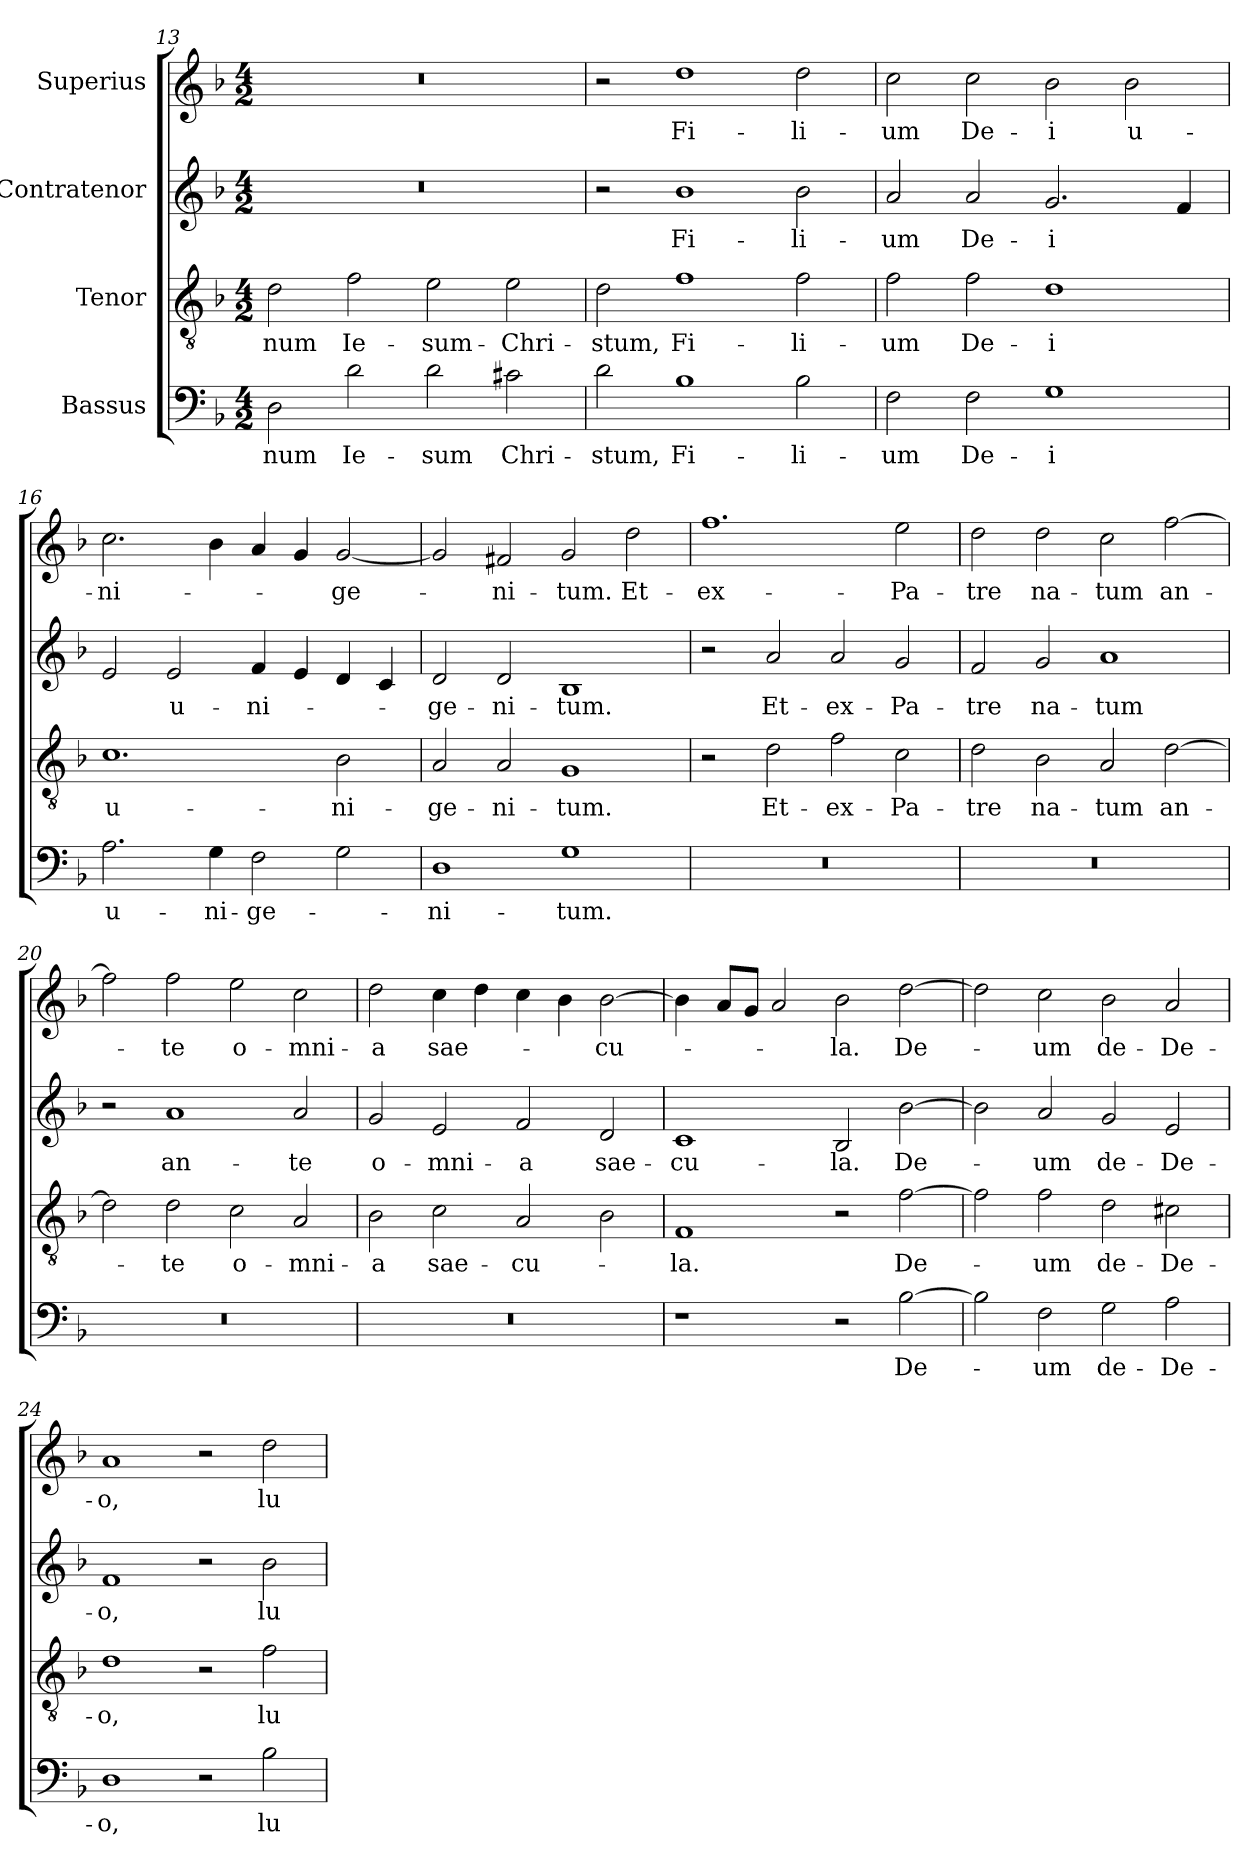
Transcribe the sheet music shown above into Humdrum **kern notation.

**kern	**text	**kern	**text	**kern	**text	**kern	**text
*part4	*part4	*part3	*part3	*part2	*part2	*part1	*part1
*staff4	*staff4	*staff3	*staff3	*staff2	*staff2	*staff1	*staff1
*I"Bassus	*	*I"Tenor	*	*I"Contratenor	*	*I"Superius	*
*clefF4	*	*clefGv2	*	*clefG2	*	*clefG2	*
*k[b-]	*	*k[b-]	*	*k[b-]	*	*k[b-]	*
*M4/2	*	*M4/2	*	*M4/2	*	*M4/2	*
=13	=13	=13	=13	=13	=13	=13	=13
2D\	-num	2d\	-num	0r	.	0r	.
2d\	Ie-	2f\	Ie-	.	.	.	.
2d\	-sum	2e\	sum-	.	.	.	.
2c#X\	Chri-	2e\	Chri-	.	.	.	.
=14	=14	=14	=14	=14	=14	=14	=14
2d\	-stum,	2d\	-stum,	2r	.	2r	.
1B-\	Fi-	1f\	Fi-	1b-\	Fi-	1dd\	Fi-
2B-\	-li-	2f\	-li-	2b-\	-li-	2dd\	-li-
=15	=15	=15	=15	=15	=15	=15	=15
2F\	-um	2f\	-um	2a/	-um	2cc\	-um
2F\	De-	2f\	De-	2a/	De-	2cc\	De-
1G\	-i	1d\	-i	2.g/	-i	2b-\	-i
.	.	.	.	.	.	2b-\	u-
.	.	.	.	4f/	.	.	.
=16	=16	=16	=16	=16	=16	=16	=16
2.A\	u-	1.c\	u-	2e/	.	2.cc\	-ni-
.	.	.	.	2e/	u-	.	.
4G\	-ni-	.	.	.	.	4b-\	.
2F\	-ge-	.	.	4f/	-ni-	4a/	.
.	.	.	.	4e/	.	4g/	.
2G\	.	2B-\	-ni-	4d/	.	[2g/	-ge-
.	.	.	.	4c/	.	.	.
=17	=17	=17	=17	=17	=17	=17	=17
1D\	-ni-	2A/	-ge-	2d/	-ge-	2g/]	.
.	.	2A/	-ni-	2d/	-ni-	2f#X/	-ni-
1G\	-tum.	1G/	-tum.	1B-/	-tum.	2g/	-tum.
.	.	.	.	.	.	2dd\	Et-
=18	=18	=18	=18	=18	=18	=18	=18
0r	.	2r	.	2r	.	1.ff\	ex-
.	.	2d\	Et-	2a/	Et-	.	.
.	.	2f\	ex-	2a/	ex-	.	.
.	.	2c\	Pa-	2g/	Pa-	2ee\	Pa-
=19	=19	=19	=19	=19	=19	=19	=19
0r	.	2d\	-tre	2f/	-tre	2dd\	-tre
.	.	2B-\	na-	2g/	na-	2dd\	na-
.	.	2A/	-tum	1a/	-tum	2cc\	-tum
.	.	[2d\	an-	.	.	[2ff\	an-
=20	=20	=20	=20	=20	=20	=20	=20
0r	.	2d\]	.	2r	.	2ff\]	.
.	.	2d\	-te	1a/	an-	2ff\	-te
.	.	2c\	o-	.	.	2ee\	o-
.	.	2A/	-mni-	2a/	-te	2cc\	-mni-
=21	=21	=21	=21	=21	=21	=21	=21
0r	.	2B-\	-a	2g/	o-	2dd\	-a
.	.	2c\	sae-	2e/	-mni-	4cc\	sae-
.	.	.	.	.	.	4dd\	.
.	.	2A/	-cu-	2f/	-a	4cc\	.
.	.	.	.	.	.	4b-\	.
.	.	2B-\	.	2d/	sae-	[2b-\	-cu-
=22	=22	=22	=22	=22	=22	=22	=22
1r	.	1F/	-la.	1c/	-cu-	4b-\]	.
.	.	.	.	.	.	8a/L	.
.	.	.	.	.	.	8g/J	.
.	.	.	.	.	.	2a/	.
2r	.	2r	.	2B-/	-la.	2b-\	-la.
[2B-\	De-	[2f\	De-	[2b-\	De-	[2dd\	De-
=23	=23	=23	=23	=23	=23	=23	=23
2B-\]	.	2f\]	.	2b-\]	.	2dd\]	.
2F\	-um	2f\	-um	2a/	-um	2cc\	-um
2G\	de-	2d\	de-	2g/	de-	2b-\	de-
2A\	De-	2c#X\	De-	2e/	De-	2a/	De-
=24	=24	=24	=24	=24	=24	=24	=24
1D\	-o,	1d\	-o,	1f/	-o,	1a/	-o,
2r	.	2r	.	2r	.	2r	.
2B-\	lu-	2f\	lu-	2b-\	lu-	2dd\	lu-
=	=	=	=	=	=	=	=
*-	*-	*-	*-	*-	*-	*-	*-
